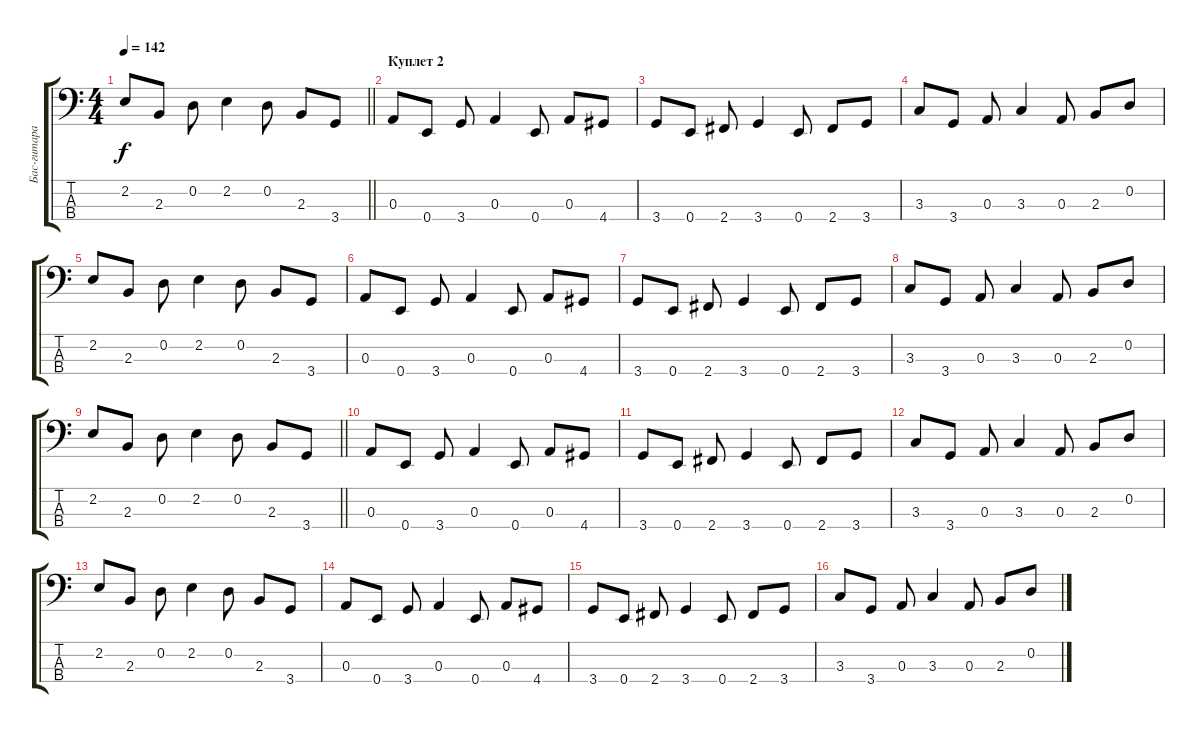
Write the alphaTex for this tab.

\track ("Бас-гитара" "Бас-гитара") {instrument electricbassfinger}
\staff {score tabs}
\tuning (G2 D2 A1 E1) {hide}
\ts (4 4)
\tempo 142
\clef f4
\barLineRight lightlight
\ks c
2.2.8{dy f} 2.3.8 0.2.8 2.2.4 0.2.8 2.3.8 3.4.8 |
\section ("" "Куплет 2")
0.3.8{volume 14} 0.4.8 3.4.8 0.3.4 0.4.8 0.3.8 4.4.8 |
3.4.8 0.4.8 2.4.8 3.4.4 0.4.8 2.4.8 3.4.8 |
3.3.8 3.4.8 0.3.8 3.3.4 0.3.8 2.3.8 0.2.8 |
2.2.8 2.3.8 0.2.8 2.2.4 0.2.8 2.3.8 3.4.8 |
0.3.8 0.4.8 3.4.8 0.3.4 0.4.8 0.3.8 4.4.8 |
3.4.8 0.4.8 2.4.8 3.4.4 0.4.8 2.4.8 3.4.8 |
3.3.8 3.4.8 0.3.8 3.3.4 0.3.8 2.3.8 0.2.8 |
\barLineRight lightlight
2.2.8 2.3.8 0.2.8 2.2.4 0.2.8 2.3.8 3.4.8 |
0.3.8 0.4.8 3.4.8 0.3.4 0.4.8 0.3.8 4.4.8 |
3.4.8 0.4.8 2.4.8 3.4.4 0.4.8 2.4.8 3.4.8 |
3.3.8 3.4.8 0.3.8 3.3.4 0.3.8 2.3.8 0.2.8 |
2.2.8 2.3.8 0.2.8 2.2.4 0.2.8 2.3.8 3.4.8 |
0.3.8 0.4.8 3.4.8 0.3.4 0.4.8 0.3.8 4.4.8 |
3.4.8 0.4.8 2.4.8 3.4.4 0.4.8 2.4.8 3.4.8 |
3.3.8 3.4.8 0.3.8 3.3.4 0.3.8 2.3.8 0.2.8
